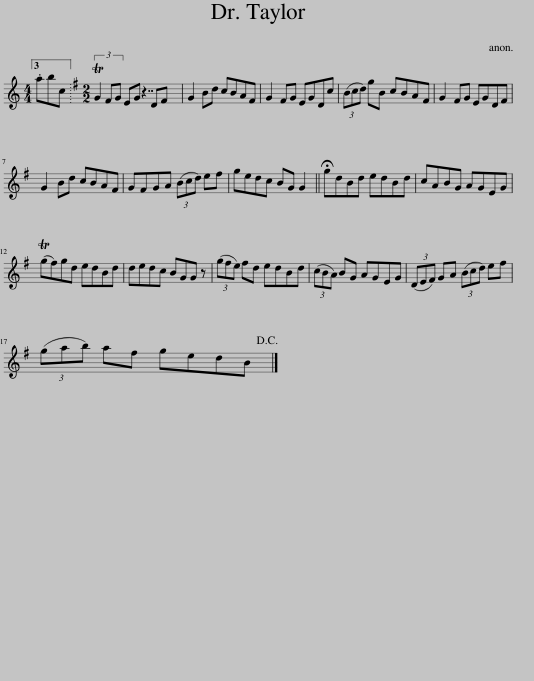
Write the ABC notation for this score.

X:1
L:1/8
M:4/4
I:linebreak $
K:C
V:1 treble
V:1
 .abc ||[K:G][M:2/2] (3TG2 FG EG DF x/12 | G2 Bd cBAF | G2 FG EGDc | (3(Bcd) gB cBAF | %5
 G2 FG EGDF |$ G2 Bd cBAF | GFGA (3(Bcd) ef | gedc BG G2 || !fermata!gdBd edBd | %10
 cABG AGEG |$ (Tgf)gd edBd | dedc BGG z | (3(gfe) fd edBd | (3(cBA) BG AGEG | %15
 (3(DEF) GA (3(Bcd) ef |$ (3(gab) af gedB!D.C.! |] %17
